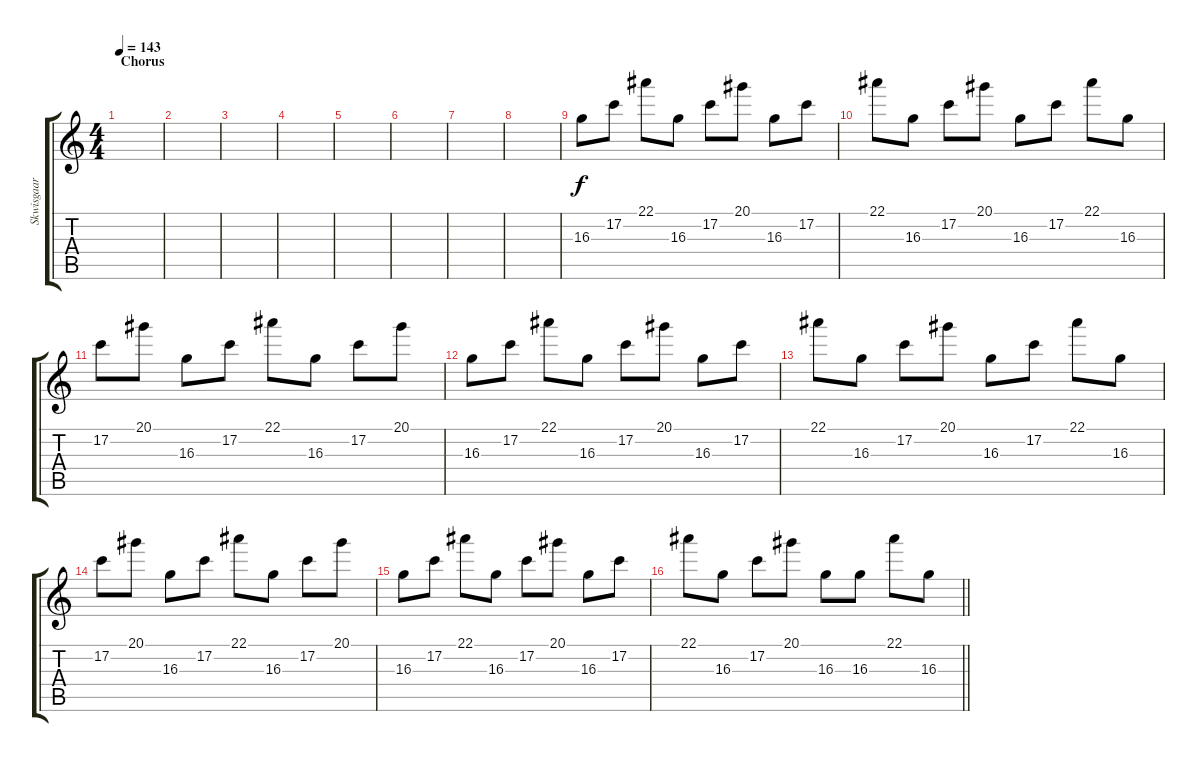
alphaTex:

\track ("Skwisgaar Skwigelf (Fill Guitar 2)" "Skwisgaar ") {instrument distortionguitar}
\staff {score tabs}
\tuning (C4 G3 Eb3 Bb2 F2 C2) {hide}
\ts (4 4)
\section ("" "Chorus")
\tempo 143
\clef g2
\ks c
|
|
|
|
|
|
|
|
16.3.8 17.2.8 22.1.8 16.3.8 17.2.8 20.1.8 16.3.8 17.2.8 |
22.1.8 16.3.8 17.2.8 20.1.8 16.3.8 17.2.8 22.1.8 16.3.8 |
17.2.8 20.1.8 16.3.8 17.2.8 22.1.8 16.3.8 17.2.8 20.1.8 |
16.3.8 17.2.8 22.1.8 16.3.8 17.2.8 20.1.8 16.3.8 17.2.8 |
22.1.8 16.3.8 17.2.8 20.1.8 16.3.8 17.2.8 22.1.8 16.3.8 |
17.2.8 20.1.8 16.3.8 17.2.8 22.1.8 16.3.8 17.2.8 20.1.8 |
16.3.8 17.2.8 22.1.8 16.3.8 17.2.8 20.1.8 16.3.8 17.2.8 |
\barLineRight lightlight
22.1.8 16.3.8 17.2.8 20.1.8 16.3.8 16.3.8 22.1.8 16.3.8
